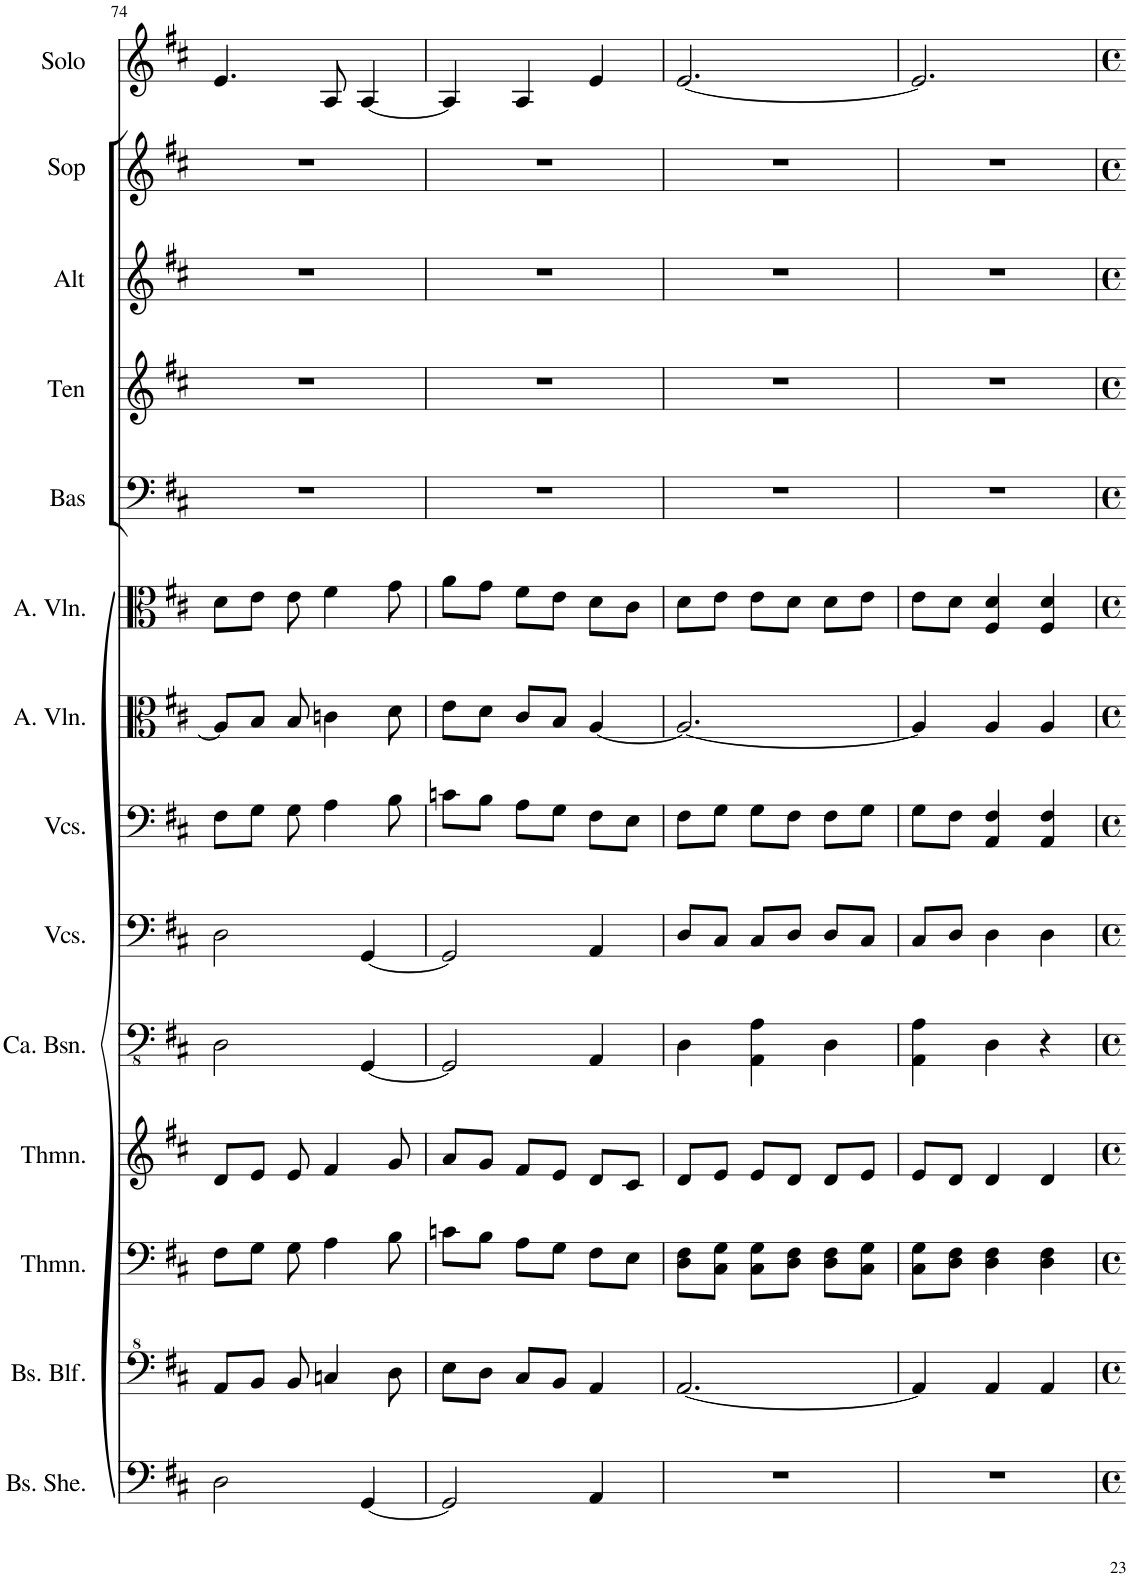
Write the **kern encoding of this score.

**kern	**kern	**kern	**kern	**kern	**kern	**kern	**kern	**kern	**kern	**kern	**kern	**kern	**kern
*part14	*part13	*part12	*part11	*part10	*part9	*part8	*part7	*part6	*part5	*part4	*part3	*part2	*part1
*staff14	*staff13	*staff12	*staff11	*staff10	*staff9	*staff8	*staff7	*staff6	*staff5	*staff4	*staff3	*staff2	*staff1
*I"Bas-sheng, Organ lh2	*I"Bas-blokfluit, Organ rh2	*I"Theremin, Organ lh1	*I"Theremin, Organ rh1	*I"Contrabassen, Double bass	*I"Violoncellos, Cello II	*I"Violoncellos, Cello I	*I"Altviolen, Viola II	*I"Altviolen, Viola I	*I"Bas	*I"Ten	*I"Alt	*I"Sopraan	*I"Bariton solo
*I'Bs. She.	*I'Bs. Blf.	*I'Thmn.	*I'Thmn.	*I'Ca. Bsn.	*I'Vcs.	*I'Vcs.	*I'A. Vln.	*I'A. Vln.	*I'Bas	*I'Ten	*I'Alt	*I'Sop	*I'Solo
!!LO:PB:g=z
*clefF4	*clefF^4	*clefF4	*clefG2	*clefFv4	*clefF4	*clefF4	*clefC3	*clefC3	*clefF4	*clefG2	*clefG2	*clefG2	*clefG2
*	*	*	*	*	*	*	*	*	*	*Trd1c2	*Trd1c2	*	*Trd4c7
*k[f#c#]	*k[f#c#]	*k[f#c#]	*k[f#c#]	*k[f#c#]	*k[f#c#]	*k[f#c#]	*k[f#c#]	*k[f#c#]	*k[f#c#]	*k[f#c#]	*k[f#c#]	*k[f#c#]	*k[f#c#]
*M3/4	*M3/4	*M3/4	*M3/4	*M3/4	*M3/4	*M3/4	*M3/4	*M3/4	*M3/4	*M3/4	*M3/4	*M3/4	*M3/4
=74	=74	=74	=74	=74	=74	=74	=74	=74	=74	=74	=74	=74	=74
2D\	8A/L	8F#\L	8d/L	2DD\	2D\	8F#\L	8A/L]	8d\L	2.r	2.r	2.r	2.r	4.e/
.	8B/J	8G\J	8e/J	.	.	8G\J	8B/J	8e\J	.	.	.	.	.
.	8B/	8G\	8e/	.	.	8G\	8B/	8e\	.	.	.	.	.
.	4cn/	4A\	4f#/	.	.	4A\	4cn\	4f#\	.	.	.	.	8A/
[4GG/	.	.	.	[4GGG/	[4GG/	.	.	.	.	.	.	.	[4A/
.	8d\	8B\	8g/	.	.	8B\	8d\	8g\	.	.	.	.	.
=75	=75	=75	=75	=75	=75	=75	=75	=75	=75	=75	=75	=75	=75
2GG/]	8e\L	8cn\L	8a/L	2GGG/]	2GG/]	8cn\L	8e\L	8a\L	2.r	2.r	2.r	2.r	4A/]
.	8d\J	8B\J	8g/J	.	.	8B\J	8d\J	8g\J	.	.	.	.	.
.	8c#/L	8A\L	8f#/L	.	.	8A\L	8c#/L	8f#\L	.	.	.	.	4A/
.	8B/J	8G\J	8e/J	.	.	8G\J	8B/J	8e\J	.	.	.	.	.
4AA/	4A/	8F#\L	8d/L	4AAA/	4AA/	8F#\L	[4A/	8d\L	.	.	.	.	4e/
.	.	8E\J	8c#/J	.	.	8E\J	.	8c#\J	.	.	.	.	.
=76	=76	=76	=76	=76	=76	=76	=76	=76	=76	=76	=76	=76	=76
2.r	[2.A/	8D\ 8F#\L	8d/L	4DD\	8D/L	8F#\L	2.A/_	8d\L	2.r	2.r	2.r	2.r	[2.e/
.	.	8C#\ 8G\J	8e/J	.	8C#/J	8G\J	.	8e\J	.	.	.	.	.
.	.	8C#\ 8G\L	8e/L	4AAA\ 4AA\	8C#/L	8G\L	.	8e\L	.	.	.	.	.
.	.	8D\ 8F#\J	8d/J	.	8D/J	8F#\J	.	8d\J	.	.	.	.	.
.	.	8D\ 8F#\L	8d/L	4DD\	8D/L	8F#\L	.	8d\L	.	.	.	.	.
.	.	8C#\ 8G\J	8e/J	.	8C#/J	8G\J	.	8e\J	.	.	.	.	.
=77	=77	=77	=77	=77	=77	=77	=77	=77	=77	=77	=77	=77	=77
2.r	4A/]	8C#\ 8G\L	8e/L	4AAA\ 4AA\	8C#/L	8G\L	4A/]	8e\L	2.r	2.r	2.r	2.r	2.e/]
.	.	8D\ 8F#\J	8d/J	.	8D/J	8F#\J	.	8d\J	.	.	.	.	.
.	4A/	4D\ 4F#\	4d/	4DD\	4D\	4AA/ 4F#/	4A/	4F#/ 4d/	.	.	.	.	.
.	4A/	4D\ 4F#\	4d/	4r	4D\	4AA/ 4F#/	4A/	4F#/ 4d/	.	.	.	.	.
=	=	=	=	=	=	=	=	=	=	=	=	=	=
*-	*-	*-	*-	*-	*-	*-	*-	*-	*-	*-	*-	*-	*-
